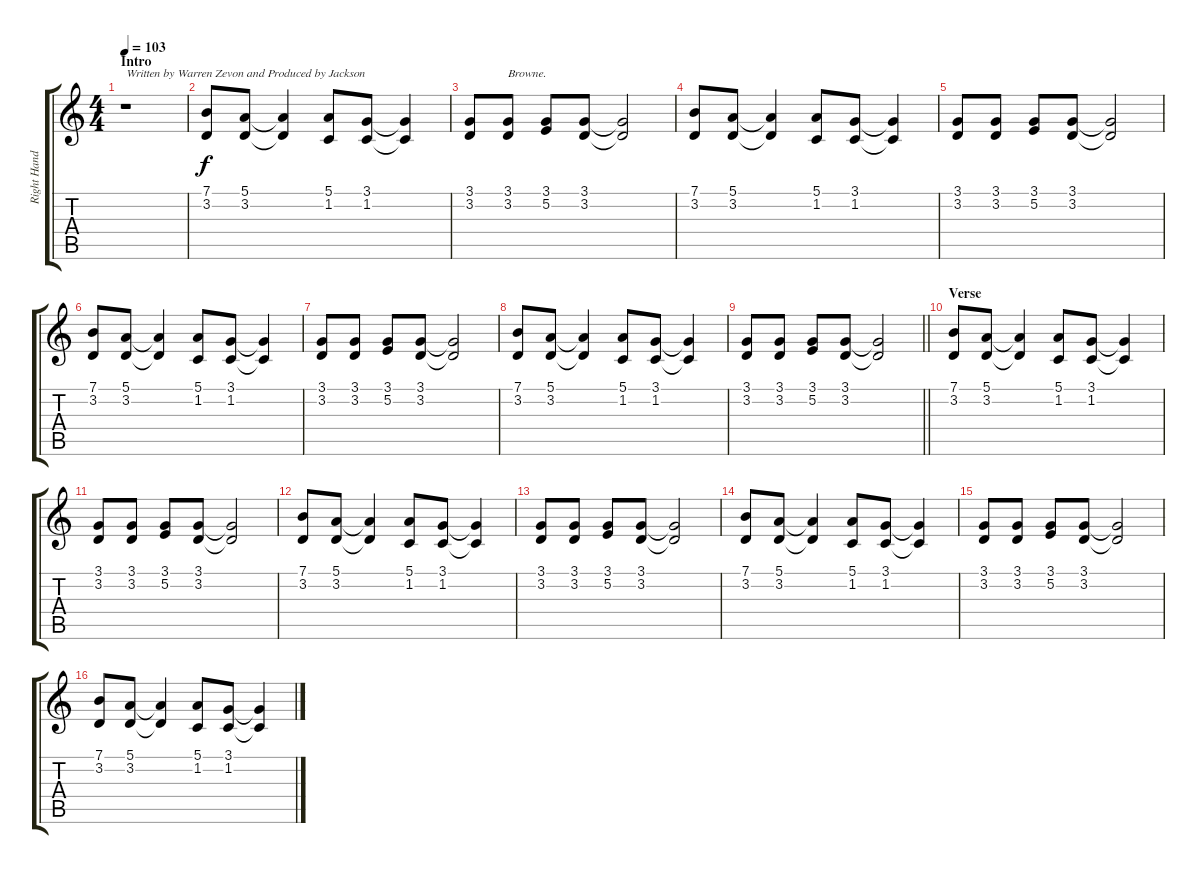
\track ("Right Hand" "Right Hand") {instrument acousticgrandpiano}
\staff {score tabs}
\tuning (E4 B3 G3 D3 A2 E2) {hide}
\ts (4 4)
\section ("" "Intro")
\tempo 103
\clef g2
\ks c
r.1{txt "Written by Warren Zevon and Produced by Jackson " dy f instrument acousticgrandpiano} |
(7.1 3.2).8 (5.1 3.2).8 (5.1{t} 3.2{t}).4 (5.1 1.2).8 (3.1 1.2).8 (3.1{t} 1.2{t}).4 |
(3.1 3.2).8 (3.1 3.2).8{txt "Browne."} (3.1 5.2).8 (3.1 3.2).8 (3.1{t} 3.2{t}).2 |
(7.1 3.2).8 (5.1 3.2).8 (5.1{t} 3.2{t}).4 (5.1 1.2).8 (3.1 1.2).8 (3.1{t} 1.2{t}).4 |
(3.1 3.2).8 (3.1 3.2).8 (3.1 5.2).8 (3.1 3.2).8 (3.1{t} 3.2{t}).2 |
(7.1 3.2).8 (5.1 3.2).8 (5.1{t} 3.2{t}).4 (5.1 1.2).8 (3.1 1.2).8 (3.1{t} 1.2{t}).4 |
(3.1 3.2).8 (3.1 3.2).8 (3.1 5.2).8 (3.1 3.2).8 (3.1{t} 3.2{t}).2 |
(7.1 3.2).8 (5.1 3.2).8 (5.1{t} 3.2{t}).4 (5.1 1.2).8 (3.1 1.2).8 (3.1{t} 1.2{t}).4 |
\barLineRight lightlight
(3.1 3.2).8 (3.1 3.2).8 (3.1 5.2).8 (3.1 3.2).8 (3.1{t} 3.2{t}).2 |
\section ("" "Verse")
(7.1 3.2).8 (5.1 3.2).8 (5.1{t} 3.2{t}).4 (5.1 1.2).8 (3.1 1.2).8 (3.1{t} 1.2{t}).4 |
(3.1 3.2).8 (3.1 3.2).8 (3.1 5.2).8 (3.1 3.2).8 (3.1{t} 3.2{t}).2 |
(7.1 3.2).8 (5.1 3.2).8 (5.1{t} 3.2{t}).4 (5.1 1.2).8 (3.1 1.2).8 (3.1{t} 1.2{t}).4 |
(3.1 3.2).8 (3.1 3.2).8 (3.1 5.2).8 (3.1 3.2).8 (3.1{t} 3.2{t}).2 |
(7.1 3.2).8 (5.1 3.2).8 (5.1{t} 3.2{t}).4 (5.1 1.2).8 (3.1 1.2).8 (3.1{t} 1.2{t}).4 |
(3.1 3.2).8 (3.1 3.2).8 (3.1 5.2).8 (3.1 3.2).8 (3.1{t} 3.2{t}).2 |
(7.1 3.2).8 (5.1 3.2).8 (5.1{t} 3.2{t}).4 (5.1 1.2).8 (3.1 1.2).8 (3.1{t} 1.2{t}).4
